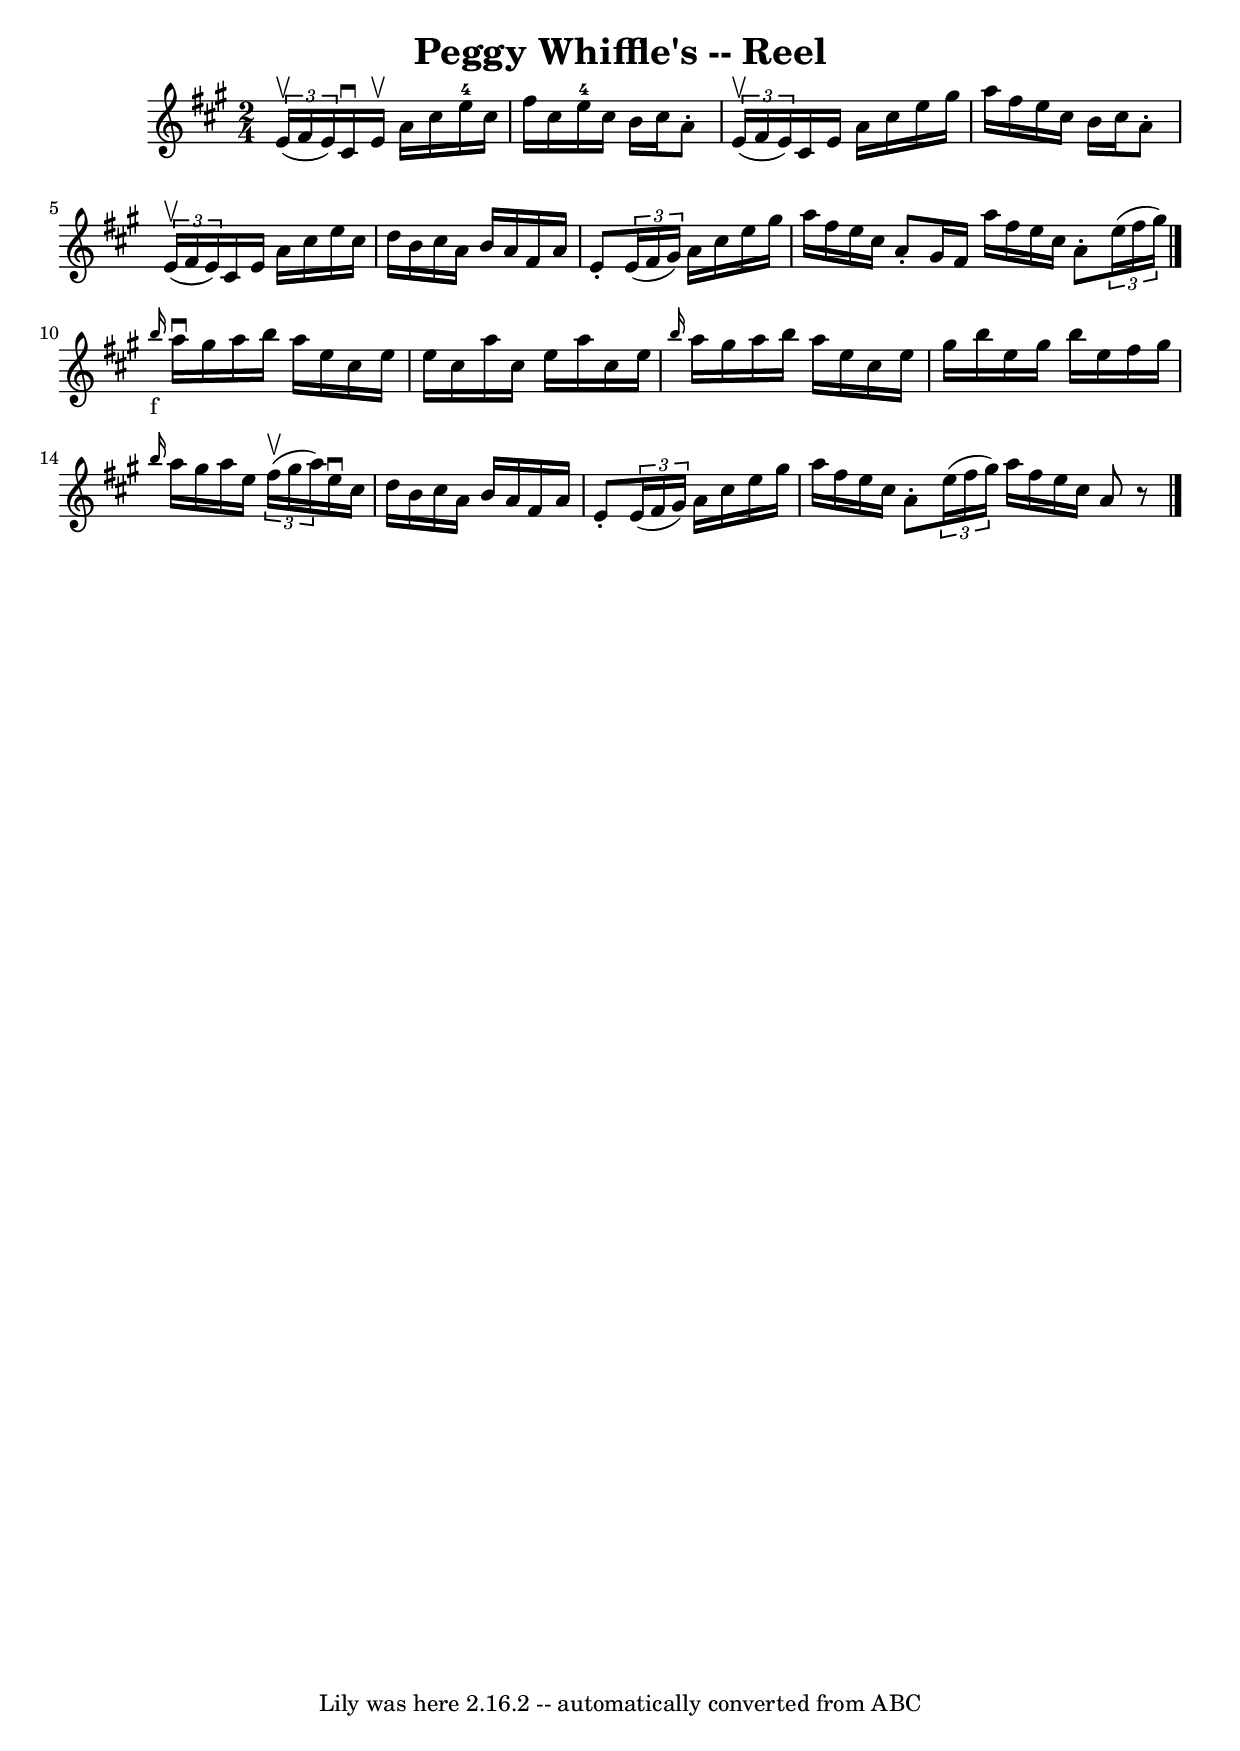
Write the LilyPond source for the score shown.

\version "2.7.40"
\include "Mammoth.ily"
\header {
	%% book = "Ryan's Mammoth Collection"
	crossRefNumber = "1"
	footnotes = "\\\\310"
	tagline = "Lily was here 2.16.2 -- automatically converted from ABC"
	title = "Peggy Whiffle's -- Reel"
}
voicedefault =  {


\time 2/4 
\key a \major   \times 2/3 { e'16^\upbow(fis'16 e'16) }   
cis'16^\downbow e'16^\upbow a'16 cis''16 e''16-4 cis''16    
|
 fis''16 cis''16 e''16-4 cis''16 b'16 cis''16 a'8 
-.   |
   \times 2/3 { e'16^\upbow(fis'16 e'16) } cis'16    
e'16 a'16 cis''16 e''16 gis''16    |
 a''16 fis''16    
e''16 cis''16 b'16 cis''16 a'8 -.   |
     \times 2/3 {   
e'16^\upbow(fis'16 e'16) } cis'16 e'16 a'16 cis''16    
e''16 cis''16    |
 d''16 b'16 cis''16 a'16 b'16 a'16 
 fis'16 a'16    |
 e'8 -.   \times 2/3 { e'16 (fis'16    
gis'16) } a'16 cis''16 e''16 gis''16    |
 a''16    
fis''16 e''16 cis''16 a'8 -. gis'16 fis'16    \bar ":|" a''16   
 fis''16 e''16 cis''16 a'8 -.   \times 2/3 { e''16 (fis''16    
gis''16) }   \bar "|."     \grace { b''16_"f" } a''16^\downbow   
gis''16 a''16 b''16 a''16 e''16 cis''16 e''16    |
   
e''16 cis''16 a''16 cis''16 e''16 a''16 cis''16 e''16    
|
 \grace { b''16  } a''16 gis''16 a''16 b''16 a''16    
e''16 cis''16 e''16    |
 gis''16 b''16 e''16 gis''16    
b''16 e''16 fis''16 gis''16    |
     \grace { b''16  }   
a''16 gis''16 a''16 e''16    \times 2/3 { fis''16^\upbow(gis''16 
 a''16) } e''16^\downbow cis''16    |
 d''16 b'16    
cis''16 a'16 b'16 a'16 fis'16 a'16    |
 e'8 -.   
\times 2/3 { e'16 (fis'16 gis'16) } a'16 cis''16 e''16    
gis''16    |
 a''16 fis''16 e''16 cis''16 a'8 -.   
\times 2/3 { e''16 (fis''16 gis''16) }   \bar ":|" a''16    
fis''16 e''16 cis''16 a'8    r8   \bar "|."   
}

\score{
    <<

	\context Staff="default"
	{
	    \voicedefault 
	}

    >>
	\layout {
	}
	\midi {}
}
